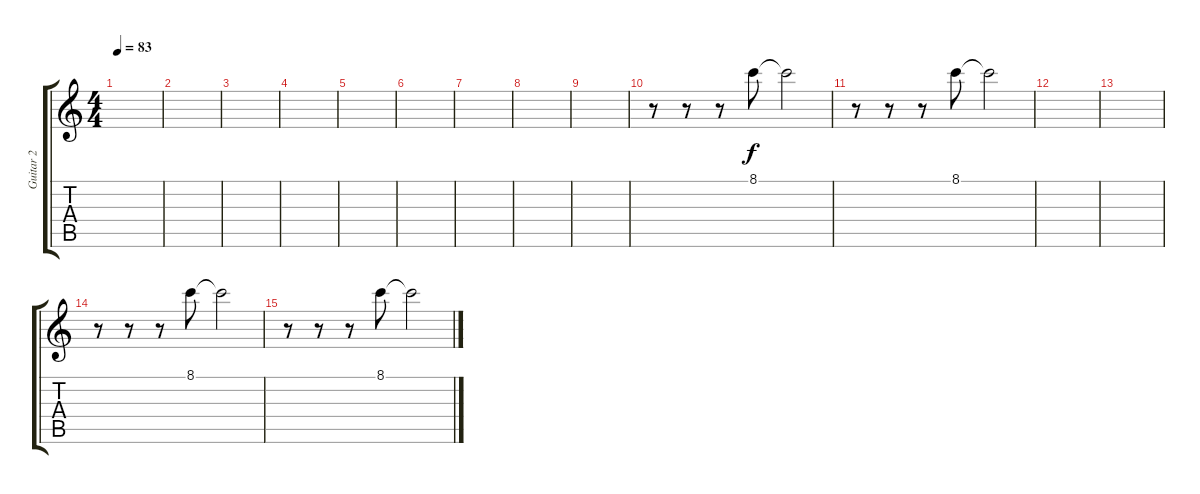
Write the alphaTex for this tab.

\track ("Guitar 2" "Guitar 2") {instrument acousticguitarnylon}
\staff {score tabs}
\tuning (E4 B3 G3 D3 A2 E2) {hide}
\ts (4 4)
\tempo 83
\clef g2
\ks c
|
|
|
|
|
|
|
|
|
r.8 r.8 r.8 8.1.8 8.1{t}.2 |
r.8 r.8 r.8 8.1.8 8.1{t}.2 |
|
|
r.8 r.8 r.8 8.1.8 8.1{t}.2 |
r.8 r.8 r.8 8.1.8 8.1{t}.2
